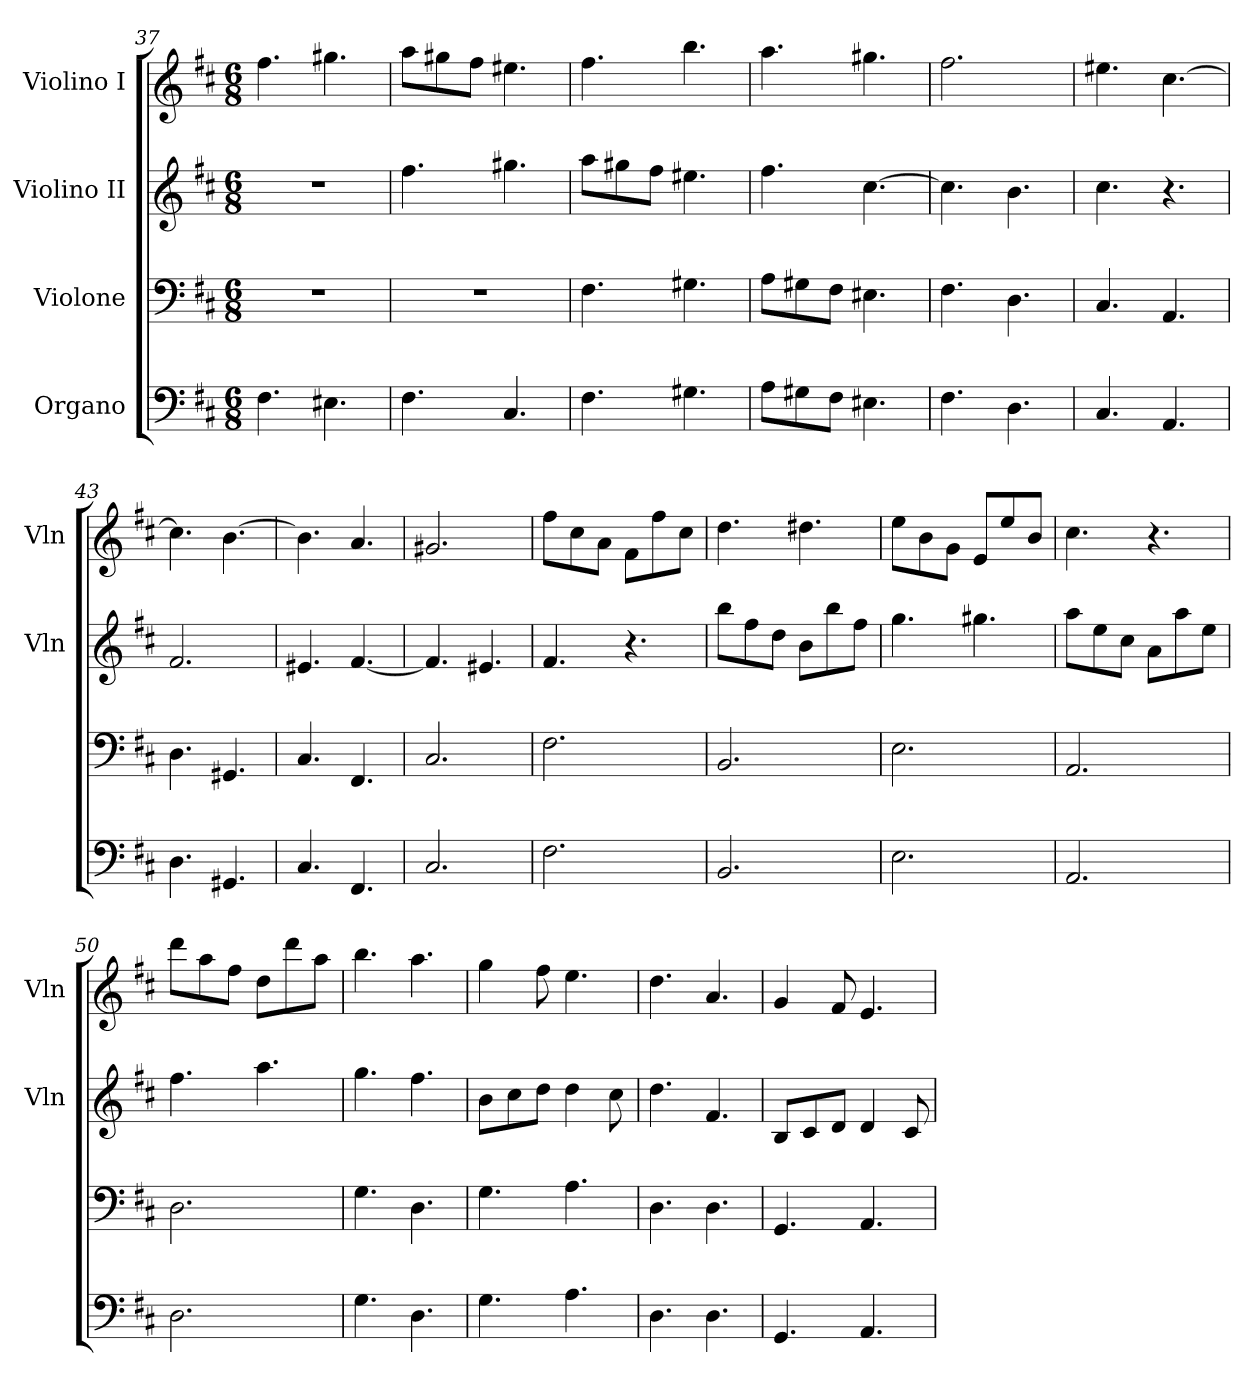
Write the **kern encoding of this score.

**kern	**kern	**kern	**kern
*part4	*part3	*part2	*part1
*staff4	*staff3	*staff2	*staff1
*I"Organo	*I"Violone	*I"Violino II	*I"Violino I
*	*	*I'Vln	*I'Vln
*clefF4	*clefF4	*clefG2	*clefG2
*k[f#c#]	*k[f#c#]	*k[f#c#]	*k[f#c#]
*M6/8	*M6/8	*M6/8	*M6/8
=37	=37	=37	=37
4.F#	2.r	2.r	4.ff#
4.E#X	.	.	4.gg#X
=38	=38	=38	=38
4.F#	2.r	4.ff#	8aaL
.	.	.	8gg#X
.	.	.	8ff#J
4.C#	.	4.gg#X	4.ee#X
=39	=39	=39	=39
4.F#	4.F#	8aaL	4.ff#
.	.	8gg#X	.
.	.	8ff#J	.
4.G#X	4.G#X	4.ee#X	4.bb
=40	=40	=40	=40
8AL	8AL	4.ff#	4.aa
8G#X	8G#X	.	.
8F#J	8F#J	.	.
4.E#X	4.E#X	[4.cc#	4.gg#X
=41	=41	=41	=41
4.F#	4.F#	4.cc#]	2.ff#
4.D	4.D	4.b	.
=42	=42	=42	=42
4.C#	4.C#	4.cc#	4.ee#X
4.AA	4.AA	4.r	[4.cc#
=43	=43	=43	=43
4.D	4.D	2.f#	4.cc#]
4.GG#X	4.GG#X	.	[4.b
=44	=44	=44	=44
4.C#	4.C#	4.e#X	4.b]
4.FF#	4.FF#	[4.f#	4.a
=45	=45	=45	=45
2.C#	2.C#	4.f#]	2.g#X
.	.	4.e#X	.
=46	=46	=46	=46
2.F#	2.F#	4.f#	8ff#L
.	.	.	8cc#
.	.	.	8aJ
.	.	4.r	8f#L
.	.	.	8ff#
.	.	.	8cc#J
=47	=47	=47	=47
2.BB	2.BB	8bbL	4.dd
.	.	8ff#	.
.	.	8ddJ	.
.	.	8bL	4.dd#X
.	.	8bb	.
.	.	8ff#J	.
=48	=48	=48	=48
2.E	2.E	4.gg	8eeL
.	.	.	8b
.	.	.	8gJ
.	.	4.gg#X	8eL
.	.	.	8ee
.	.	.	8bJ
=49	=49	=49	=49
2.AA	2.AA	8aaL	4.cc#
.	.	8ee	.
.	.	8cc#J	.
.	.	8aL	4.r
.	.	8aa	.
.	.	8eeJ	.
=50	=50	=50	=50
2.D	2.D	4.ff#	8dddL
.	.	.	8aa
.	.	.	8ff#J
.	.	4.aa	8ddL
.	.	.	8ddd
.	.	.	8aaJ
=51	=51	=51	=51
4.G	4.G	4.gg	4.bb
4.D	4.D	4.ff#	4.aa
=52	=52	=52	=52
4.G	4.G	8bL	4gg
.	.	8cc#	.
.	.	8ddJ	8ff#
4.A	4.A	4dd	4.ee
.	.	8cc#	.
=53	=53	=53	=53
4.D	4.D	4.dd	4.dd
4.D	4.D	4.f#	4.a
=54	=54	=54	=54
4.GG	4.GG	8BL	4g
.	.	8c#	.
.	.	8dJ	8f#
4.AA	4.AA	4d	4.e
.	.	8c#	.
=	=	=	=
*-	*-	*-	*-
